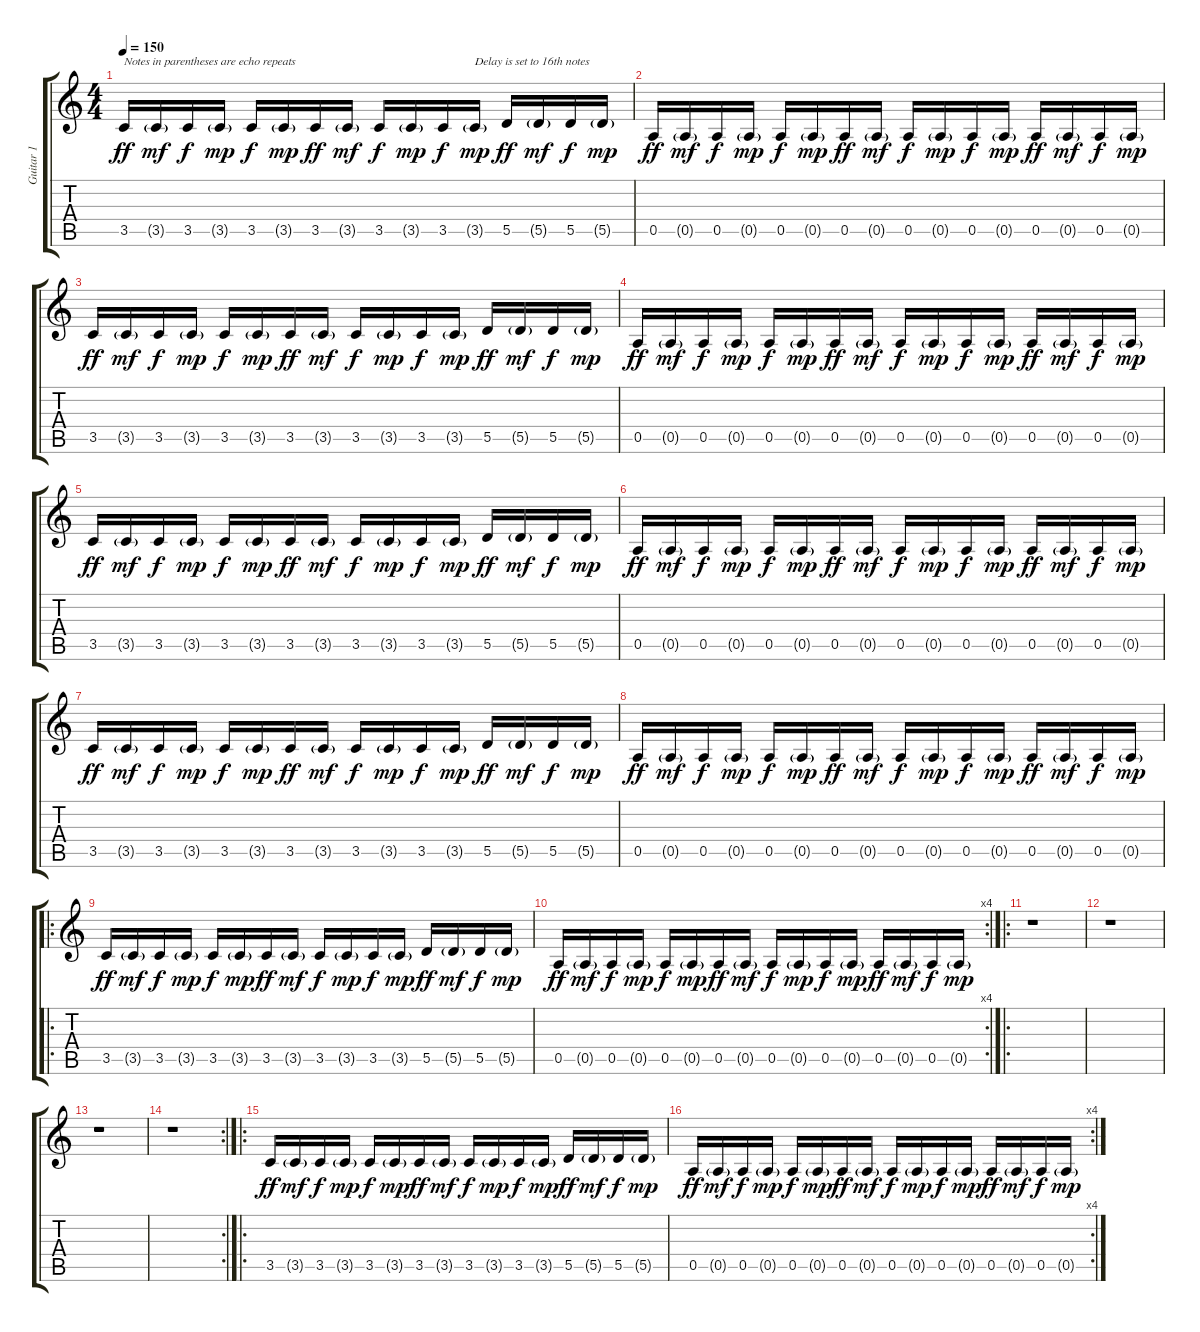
\track ("Guitar 1" "Guitar 1") {instrument electricguitarmuted}
\staff {score tabs}
\tuning (E4 B3 G3 D3 A2 E2) {hide}
\ts (4 4)
\tempo 150
\clef g2
\ks c
3.5.16{txt "Notes in parentheses are echo repeats" dy ff instrument electricguitarmuted} 3.5{g}.16{dy mf} 3.5.16{dy f} 3.5{g}.16{dy mp} 3.5.16{dy f} 3.5{g}.16{dy mp} 3.5.16{dy ff} 3.5{g}.16{dy mf} 3.5.16{dy f} 3.5{g}.16{dy mp} 3.5.16{dy f} 3.5{g}.16{txt "Delay is set to 16th notes" dy mp} 5.5.16{dy ff} 5.5{g}.16{dy mf} 5.5.16{dy f} 5.5{g}.16{dy mp} |
0.5.16{dy ff} 0.5{g}.16{dy mf} 0.5.16{dy f} 0.5{g}.16{dy mp} 0.5.16{dy f} 0.5{g}.16{dy mp} 0.5.16{dy ff} 0.5{g}.16{dy mf} 0.5.16{dy f} 0.5{g}.16{dy mp} 0.5.16{dy f} 0.5{g}.16{dy mp} 0.5.16{dy ff} 0.5{g}.16{dy mf} 0.5.16{dy f} 0.5{g}.16{dy mp} |
3.5.16{dy ff} 3.5{g}.16{dy mf} 3.5.16{dy f} 3.5{g}.16{dy mp} 3.5.16{dy f} 3.5{g}.16{dy mp} 3.5.16{dy ff} 3.5{g}.16{dy mf} 3.5.16{dy f} 3.5{g}.16{dy mp} 3.5.16{dy f} 3.5{g}.16{dy mp} 5.5.16{dy ff} 5.5{g}.16{dy mf} 5.5.16{dy f} 5.5{g}.16{dy mp} |
0.5.16{dy ff} 0.5{g}.16{dy mf} 0.5.16{dy f} 0.5{g}.16{dy mp} 0.5.16{dy f} 0.5{g}.16{dy mp} 0.5.16{dy ff} 0.5{g}.16{dy mf} 0.5.16{dy f} 0.5{g}.16{dy mp} 0.5.16{dy f} 0.5{g}.16{dy mp} 0.5.16{dy ff} 0.5{g}.16{dy mf} 0.5.16{dy f} 0.5{g}.16{dy mp} |
3.5.16{dy ff} 3.5{g}.16{dy mf} 3.5.16{dy f} 3.5{g}.16{dy mp} 3.5.16{dy f} 3.5{g}.16{dy mp} 3.5.16{dy ff} 3.5{g}.16{dy mf} 3.5.16{dy f} 3.5{g}.16{dy mp} 3.5.16{dy f} 3.5{g}.16{dy mp} 5.5.16{dy ff} 5.5{g}.16{dy mf} 5.5.16{dy f} 5.5{g}.16{dy mp} |
0.5.16{dy ff} 0.5{g}.16{dy mf} 0.5.16{dy f} 0.5{g}.16{dy mp} 0.5.16{dy f} 0.5{g}.16{dy mp} 0.5.16{dy ff} 0.5{g}.16{dy mf} 0.5.16{dy f} 0.5{g}.16{dy mp} 0.5.16{dy f} 0.5{g}.16{dy mp} 0.5.16{dy ff} 0.5{g}.16{dy mf} 0.5.16{dy f} 0.5{g}.16{dy mp} |
3.5.16{dy ff} 3.5{g}.16{dy mf} 3.5.16{dy f} 3.5{g}.16{dy mp} 3.5.16{dy f} 3.5{g}.16{dy mp} 3.5.16{dy ff} 3.5{g}.16{dy mf} 3.5.16{dy f} 3.5{g}.16{dy mp} 3.5.16{dy f} 3.5{g}.16{dy mp} 5.5.16{dy ff} 5.5{g}.16{dy mf} 5.5.16{dy f} 5.5{g}.16{dy mp} |
0.5.16{dy ff} 0.5{g}.16{dy mf} 0.5.16{dy f} 0.5{g}.16{dy mp} 0.5.16{dy f} 0.5{g}.16{dy mp} 0.5.16{dy ff} 0.5{g}.16{dy mf} 0.5.16{dy f} 0.5{g}.16{dy mp} 0.5.16{dy f} 0.5{g}.16{dy mp} 0.5.16{dy ff} 0.5{g}.16{dy mf} 0.5.16{dy f} 0.5{g}.16{dy mp} |
\ro
3.5.16{dy ff} 3.5{g}.16{dy mf} 3.5.16{dy f} 3.5{g}.16{dy mp} 3.5.16{dy f} 3.5{g}.16{dy mp} 3.5.16{dy ff} 3.5{g}.16{dy mf} 3.5.16{dy f} 3.5{g}.16{dy mp} 3.5.16{dy f} 3.5{g}.16{dy mp} 5.5.16{dy ff} 5.5{g}.16{dy mf} 5.5.16{dy f} 5.5{g}.16{dy mp} |
\rc 4
0.5.16{dy ff} 0.5{g}.16{dy mf} 0.5.16{dy f} 0.5{g}.16{dy mp} 0.5.16{dy f} 0.5{g}.16{dy mp} 0.5.16{dy ff} 0.5{g}.16{dy mf} 0.5.16{dy f} 0.5{g}.16{dy mp} 0.5.16{dy f} 0.5{g}.16{dy mp} 0.5.16{dy ff} 0.5{g}.16{dy mf} 0.5.16{dy f} 0.5{g}.16{dy mp} |
\ro
r.1 |
r.1 |
r.1 |
\rc 2
r.1 |
\ro
3.5.16{dy ff} 3.5{g}.16{dy mf} 3.5.16{dy f} 3.5{g}.16{dy mp} 3.5.16{dy f} 3.5{g}.16{dy mp} 3.5.16{dy ff} 3.5{g}.16{dy mf} 3.5.16{dy f} 3.5{g}.16{dy mp} 3.5.16{dy f} 3.5{g}.16{dy mp} 5.5.16{dy ff} 5.5{g}.16{dy mf} 5.5.16{dy f} 5.5{g}.16{dy mp} |
\rc 4
0.5.16{dy ff} 0.5{g}.16{dy mf} 0.5.16{dy f} 0.5{g}.16{dy mp} 0.5.16{dy f} 0.5{g}.16{dy mp} 0.5.16{dy ff} 0.5{g}.16{dy mf} 0.5.16{dy f} 0.5{g}.16{dy mp} 0.5.16{dy f} 0.5{g}.16{dy mp} 0.5.16{dy ff} 0.5{g}.16{dy mf} 0.5.16{dy f} 0.5{g}.16{dy mp}
